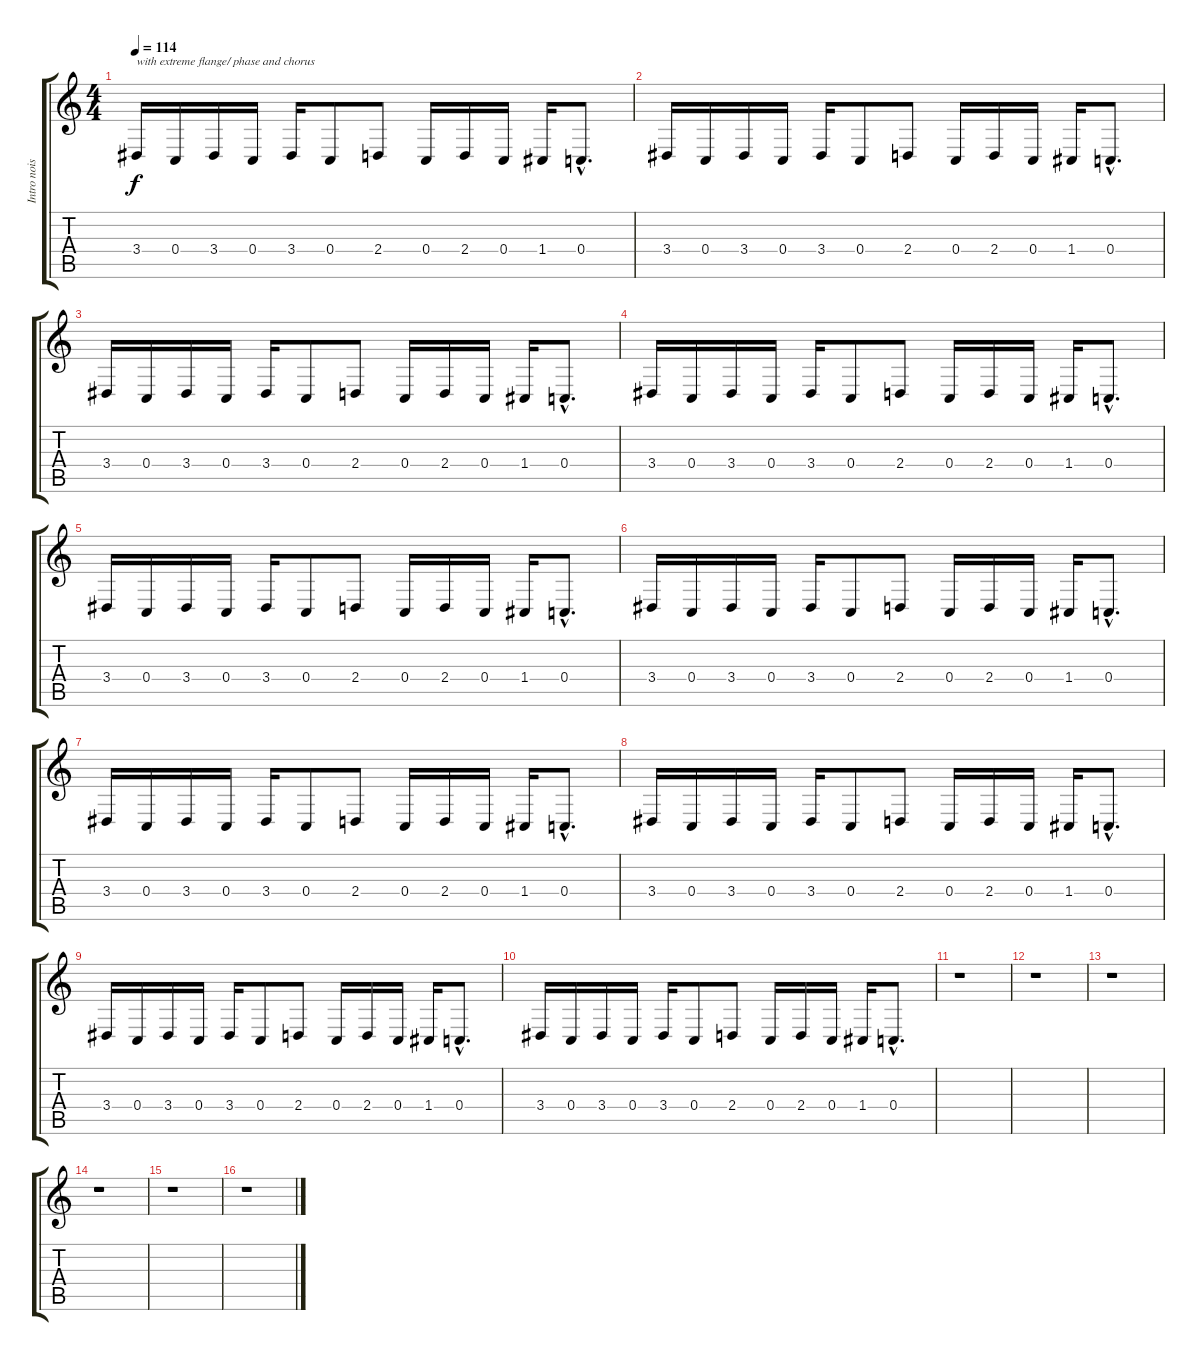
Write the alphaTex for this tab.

\track ("Intro noise (Drop C)" "Intro nois") {instrument lead1square}
\staff {score tabs}
\tuning (D4 A3 F3 C3 G2 C2) {hide}
\ts (4 4)
\tempo 114
\clef g2
\ks c
3.4.16{txt "with extreme flange/ phase and chorus" dy f instrument lead1square} 0.4.16 3.4.16 0.4.16 3.4.16 0.4.8 2.4.8 0.4.16 2.4.16 0.4.16 1.4.16 0.4{hac}.8{d} |
3.4.16 0.4.16 3.4.16 0.4.16 3.4.16 0.4.8 2.4.8 0.4.16 2.4.16 0.4.16 1.4.16 0.4{hac}.8{d} |
3.4.16 0.4.16 3.4.16 0.4.16 3.4.16 0.4.8 2.4.8 0.4.16 2.4.16 0.4.16 1.4.16 0.4{hac}.8{d} |
3.4.16 0.4.16 3.4.16 0.4.16 3.4.16 0.4.8 2.4.8 0.4.16 2.4.16 0.4.16 1.4.16 0.4{hac}.8{d} |
3.4.16 0.4.16 3.4.16 0.4.16 3.4.16 0.4.8 2.4.8 0.4.16 2.4.16 0.4.16 1.4.16 0.4{hac}.8{d} |
3.4.16 0.4.16 3.4.16 0.4.16 3.4.16 0.4.8 2.4.8 0.4.16 2.4.16 0.4.16 1.4.16 0.4{hac}.8{d} |
3.4.16 0.4.16 3.4.16 0.4.16 3.4.16 0.4.8 2.4.8 0.4.16 2.4.16 0.4.16 1.4.16 0.4{hac}.8{d} |
3.4.16 0.4.16 3.4.16 0.4.16 3.4.16 0.4.8 2.4.8 0.4.16 2.4.16 0.4.16 1.4.16 0.4{hac}.8{d} |
3.4.16 0.4.16 3.4.16 0.4.16 3.4.16 0.4.8 2.4.8 0.4.16 2.4.16 0.4.16 1.4.16 0.4{hac}.8{d} |
3.4.16 0.4.16 3.4.16 0.4.16 3.4.16 0.4.8 2.4.8 0.4.16 2.4.16 0.4.16 1.4.16 0.4{hac}.8{d} |
r.1 |
r.1 |
r.1 |
r.1 |
r.1 |
r.1
